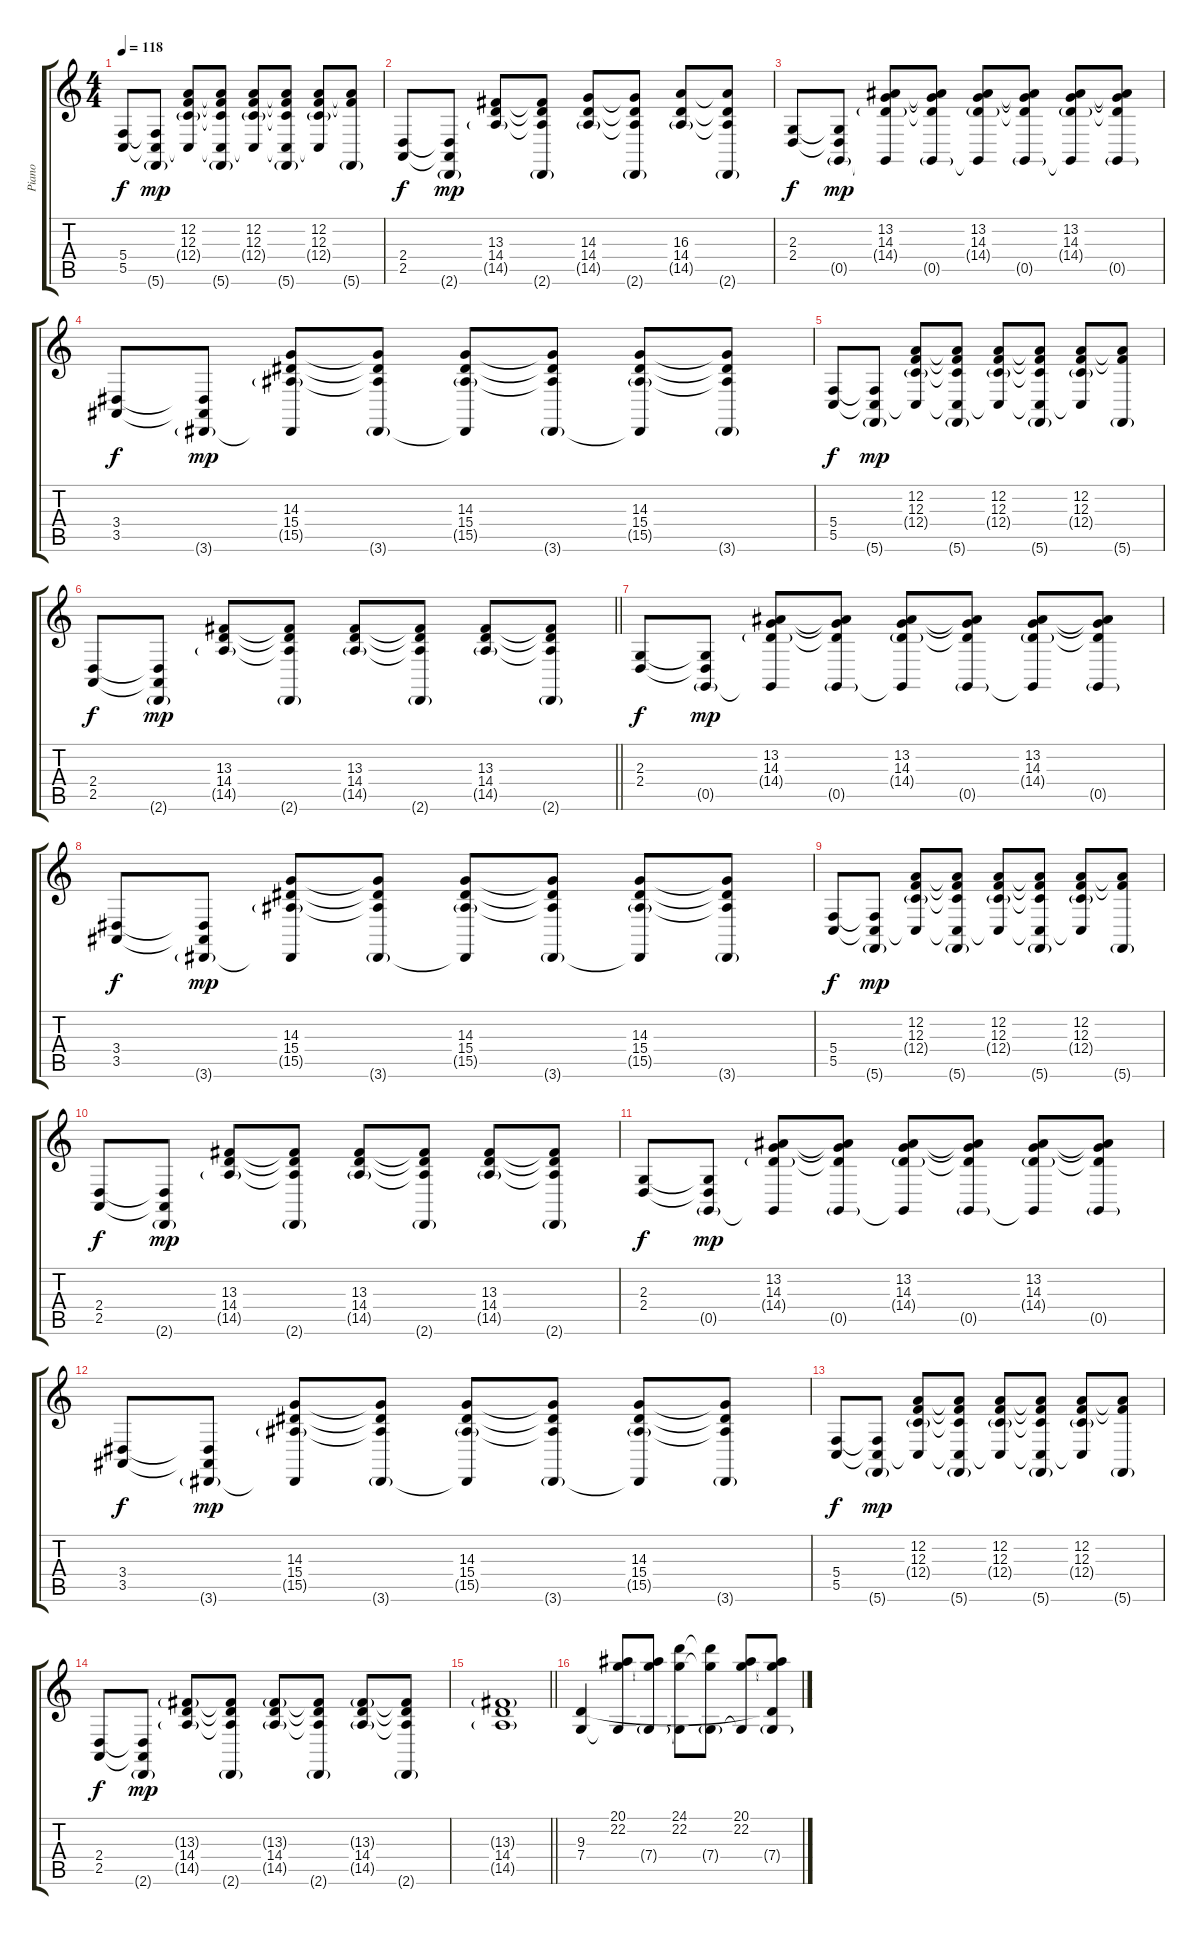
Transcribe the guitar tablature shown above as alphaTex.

\track ("Piano" "Piano") {instrument acousticgrandpiano}
\staff {score tabs}
\tuning (D4 A3 F3 C3 G2 C2) {hide}
\ts (4 4)
\tempo 118
\clef g2
\ks c
(5.4 5.5).8{dy f} (5.4{t} 5.5{t} 5.6{g}).8{dy mp} (12.2 12.3 12.4{g} 5.5{t}).8 (12.2{t} 12.3{t} 12.4{t} 5.5{t} 5.6{g}).8 (12.2 12.3 12.4{g} 5.5{t}).8 (12.2{t} 12.3{t} 12.4{t} 5.5{t} 5.6{g}).8 (12.2 12.3 12.4{g} 5.5{t}).8 (12.2{t} 12.3{t} 5.6{g}).8 |
(2.4 2.5).8{dy f} (2.4{t} 2.5{t} 2.6{g}).8{dy mp} (13.3 14.4 14.5{g}).8 (13.3{t} 14.4{t} 14.5{t} 2.6{g}).8 (14.3 14.4 14.5{g}).8 (14.3{t} 14.4{t} 14.5{t} 2.6{g}).8 (16.3 14.4 14.5{g}).8 (16.3{t} 14.4{t} 14.5{t} 2.6{g}).8 |
(2.3 2.4).8{dy f} (2.3{t} 2.4{t} 0.5{g}).8{dy mp} (13.2 14.3 14.4{g} 0.5{t}).8 (13.2{t} 14.3{t} 14.4{t} 0.5{g}).8 (13.2 14.3 14.4{g} 0.5{t}).8 (13.2{t} 14.3{t} 14.4{t} 0.5{g}).8 (13.2 14.3 14.4{g} 0.5{t}).8 (13.2{t} 14.3{t} 14.4{t} 0.5{g}).8 |
(3.4 3.5).8{dy f} (3.4{t} 3.5{t} 3.6{g}).8{dy mp} (14.3 15.4 15.5{g} 3.6{t}).8 (14.3{t} 15.4{t} 15.5{t} 3.6{g}).8 (14.3 15.4 15.5{g} 3.6{t}).8 (14.3{t} 15.4{t} 15.5{t} 3.6{g}).8 (14.3 15.4 15.5{g} 3.6{t}).8 (14.3{t} 15.4{t} 15.5{t} 3.6{g}).8 |
(5.4 5.5).8{dy f} (5.4{t} 5.5{t} 5.6{g}).8{dy mp} (12.2 12.3 12.4{g} 5.5{t}).8 (12.2{t} 12.3{t} 12.4{t} 5.5{t} 5.6{g}).8 (12.2 12.3 12.4{g} 5.5{t}).8 (12.2{t} 12.3{t} 12.4{t} 5.5{t} 5.6{g}).8 (12.2 12.3 12.4{g} 5.5{t}).8 (12.2{t} 12.3{t} 5.6{g}).8 |
\barLineRight lightlight
(2.4 2.5).8{dy f} (2.4{t} 2.5{t} 2.6{g}).8{dy mp} (13.3 14.4 14.5{g}).8 (13.3{t} 14.4{t} 14.5{t} 2.6{g}).8 (13.3 14.4 14.5{g}).8 (13.3{t} 14.4{t} 14.5{t} 2.6{g}).8 (13.3 14.4 14.5{g}).8 (13.3{t} 14.4{t} 14.5{t} 2.6{g}).8 |
\section ("" "")
(2.3 2.4).8{dy f} (2.3{t} 2.4{t} 0.5{g}).8{dy mp} (13.2 14.3 14.4{g} 0.5{t}).8 (13.2{t} 14.3{t} 14.4{t} 0.5{g}).8 (13.2 14.3 14.4{g} 0.5{t}).8 (13.2{t} 14.3{t} 14.4{t} 0.5{g}).8 (13.2 14.3 14.4{g} 0.5{t}).8 (13.2{t} 14.3{t} 14.4{t} 0.5{g}).8 |
(3.4 3.5).8{dy f} (3.4{t} 3.5{t} 3.6{g}).8{dy mp} (14.3 15.4 15.5{g} 3.6{t}).8 (14.3{t} 15.4{t} 15.5{t} 3.6{g}).8 (14.3 15.4 15.5{g} 3.6{t}).8 (14.3{t} 15.4{t} 15.5{t} 3.6{g}).8 (14.3 15.4 15.5{g} 3.6{t}).8 (14.3{t} 15.4{t} 15.5{t} 3.6{g}).8 |
(5.4 5.5).8{dy f} (5.4{t} 5.5{t} 5.6{g}).8{dy mp} (12.2 12.3 12.4{g} 5.5{t}).8 (12.2{t} 12.3{t} 12.4{t} 5.5{t} 5.6{g}).8 (12.2 12.3 12.4{g} 5.5{t}).8 (12.2{t} 12.3{t} 12.4{t} 5.5{t} 5.6{g}).8 (12.2 12.3 12.4{g} 5.5{t}).8 (12.2{t} 12.3{t} 5.6{g}).8 |
(2.4 2.5).8{dy f} (2.4{t} 2.5{t} 2.6{g}).8{dy mp} (13.3 14.4 14.5{g}).8 (13.3{t} 14.4{t} 14.5{t} 2.6{g}).8 (13.3 14.4 14.5{g}).8 (13.3{t} 14.4{t} 14.5{t} 2.6{g}).8 (13.3 14.4 14.5{g}).8 (13.3{t} 14.4{t} 14.5{t} 2.6{g}).8 |
(2.3 2.4).8{dy f} (2.3{t} 2.4{t} 0.5{g}).8{dy mp} (13.2 14.3 14.4{g} 0.5{t}).8 (13.2{t} 14.3{t} 14.4{t} 0.5{g}).8 (13.2 14.3 14.4{g} 0.5{t}).8 (13.2{t} 14.3{t} 14.4{t} 0.5{g}).8 (13.2 14.3 14.4{g} 0.5{t}).8 (13.2{t} 14.3{t} 14.4{t} 0.5{g}).8 |
(3.4 3.5).8{dy f} (3.4{t} 3.5{t} 3.6{g}).8{dy mp} (14.3 15.4 15.5{g} 3.6{t}).8 (14.3{t} 15.4{t} 15.5{t} 3.6{g}).8 (14.3 15.4 15.5{g} 3.6{t}).8 (14.3{t} 15.4{t} 15.5{t} 3.6{g}).8 (14.3 15.4 15.5{g} 3.6{t}).8 (14.3{t} 15.4{t} 15.5{t} 3.6{g}).8 |
(5.4 5.5).8{dy f} (5.4{t} 5.5{t} 5.6{g}).8{dy mp} (12.2 12.3 12.4{g} 5.5{t}).8 (12.2{t} 12.3{t} 12.4{t} 5.5{t} 5.6{g}).8 (12.2 12.3 12.4{g} 5.5{t}).8 (12.2{t} 12.3{t} 12.4{t} 5.5{t} 5.6{g}).8 (12.2 12.3 12.4{g} 5.5{t}).8 (12.2{t} 12.3{t} 5.6{g}).8 |
(2.4 2.5).8{dy f} (2.4{t} 2.5{t} 2.6{g}).8{dy mp} (13.3{g} 14.4 14.5{g}).8 (13.3{t} 14.4{t} 14.5{t} 2.6{g}).8 (13.3{g} 14.4 14.5{g}).8 (13.3{t} 14.4{t} 14.5{t} 2.6{g}).8 (13.3{g} 14.4 14.5{g}).8 (13.3{t} 14.4{t} 14.5{t} 2.6{g}).8 |
\barLineRight lightlight
(13.3{g} 14.4 14.5{g}).1 |
\section ("" "")
(9.3 7.4).4 (20.1 22.2 7.4{t}).8 (20.1{t} 22.2{t} 7.4{g}).8 (24.1 22.2 7.4{t}).8 (24.1{t} 22.2{t} 7.4{g}).8 (20.1 22.2 7.4{t}).8 (20.1{t} 22.2{t} 9.3{t} 7.4{g}).8
